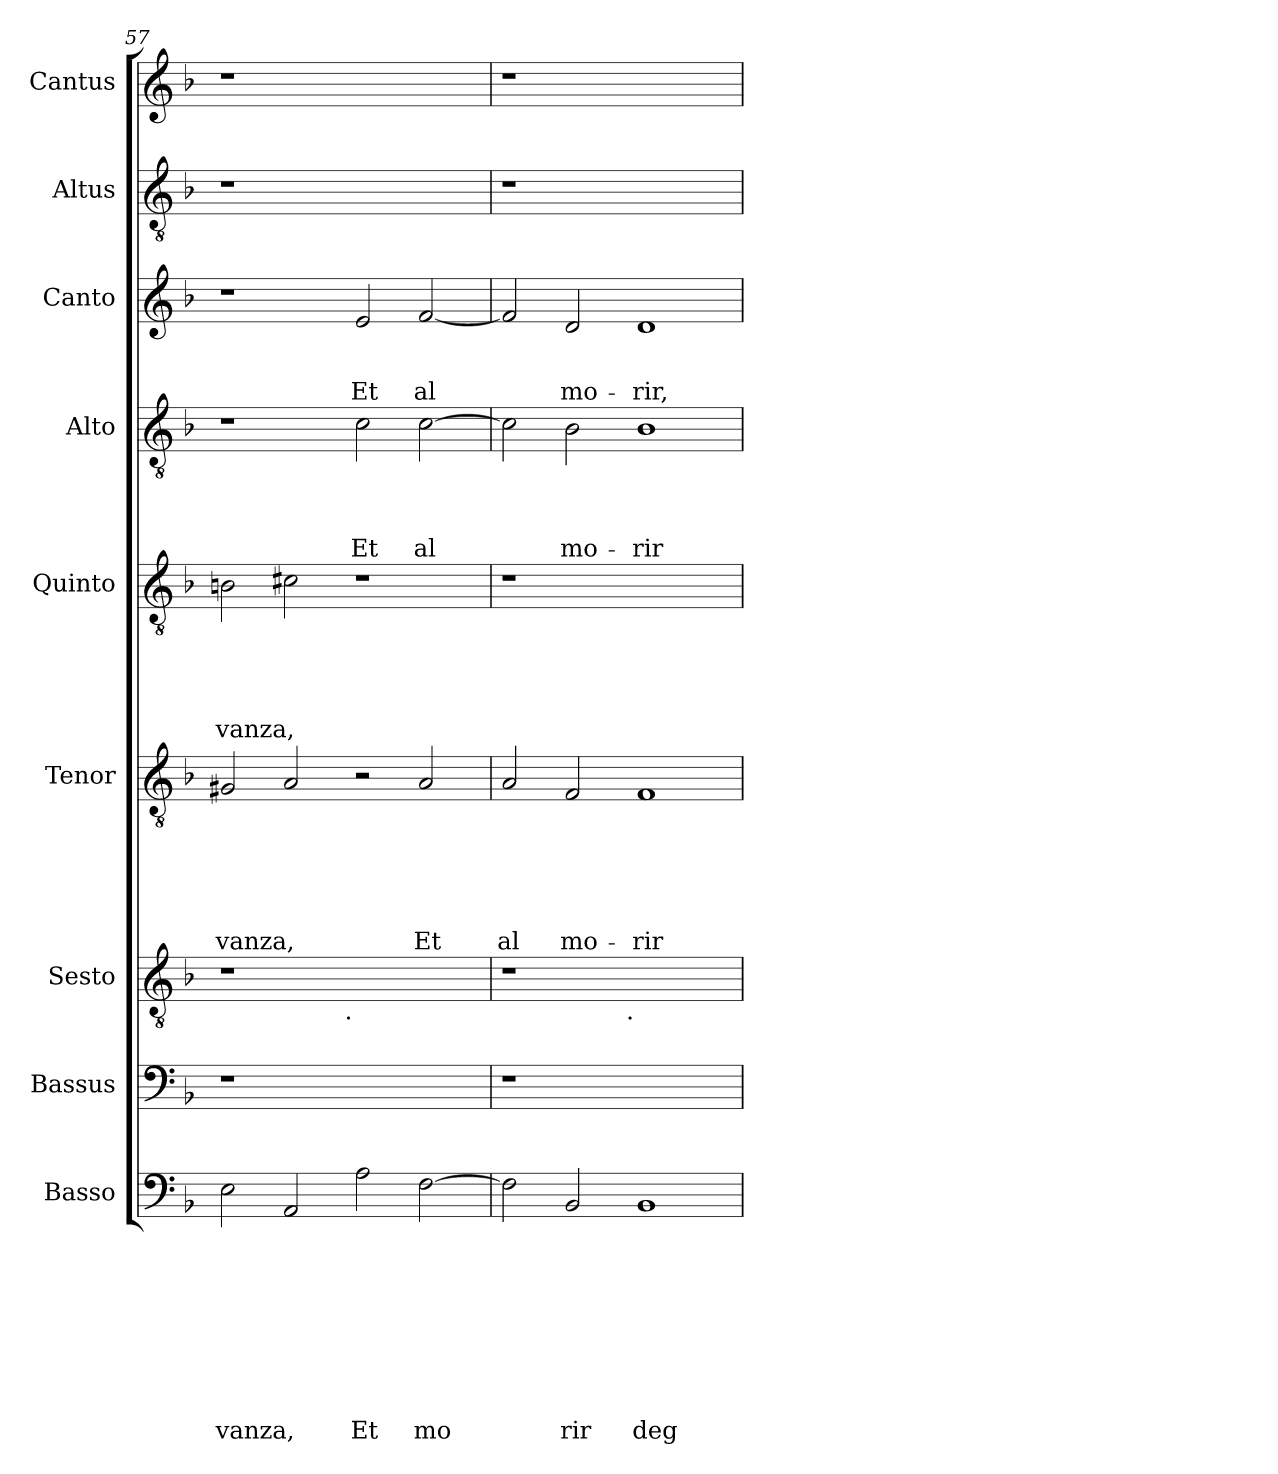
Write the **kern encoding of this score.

**kern	**text	**text	**text	**text	**text	**text	**text	**text	**text	**kern	**kern	**kern	**text	**text	**text	**text	**text	**text	**kern	**text	**text	**text	**text	**text	**kern	**text	**text	**text	**text	**kern	**text	**text	**text	**kern	**kern
*part9	*part9	*part9	*part9	*part9	*part9	*part9	*part9	*part9	*part9	*part8	*part7	*part6	*part6	*part6	*part6	*part6	*part6	*part6	*part5	*part5	*part5	*part5	*part5	*part5	*part4	*part4	*part4	*part4	*part4	*part3	*part3	*part3	*part3	*part2	*part1
*staff9	*staff9	*staff9	*staff9	*staff9	*staff9	*staff9	*staff9	*staff9	*staff9	*staff8	*staff7	*staff6	*staff6	*staff6	*staff6	*staff6	*staff6	*staff6	*staff5	*staff5	*staff5	*staff5	*staff5	*staff5	*staff4	*staff4	*staff4	*staff4	*staff4	*staff3	*staff3	*staff3	*staff3	*staff2	*staff1
*I"Basso	*	*	*	*	*	*	*	*	*	*I"Bassus	*I"Sesto	*I"Tenor	*	*	*	*	*	*	*I"Quinto	*	*	*	*	*	*I"Alto	*	*	*	*	*I"Canto	*	*	*	*I"Altus	*I"Cantus
*	*	*	*	*	*	*	*	*	*	*	*I'Sesto	*I'Tenor	*	*	*	*	*	*	*I'Quinto	*	*	*	*	*	*I'Alto	*	*	*	*	*I'Canto	*	*	*	*I'Altus	*I'Cantus
*clefF4	*	*	*	*	*	*	*	*	*	*clefF4	*clefGv2	*clefGv2	*	*	*	*	*	*	*clefGv2	*	*	*	*	*	*clefGv2	*	*	*	*	*clefG2	*	*	*	*clefGv2	*clefG2
*k[b-]	*	*	*	*	*	*	*	*	*	*k[b-]	*k[b-]	*k[b-]	*	*	*	*	*	*	*k[b-]	*	*	*	*	*	*k[b-]	*	*	*	*	*k[b-]	*	*	*	*k[b-]	*k[b-]
*F:	*	*	*	*	*	*	*	*	*	*F:	*F:	*F:	*	*	*	*	*	*	*F:	*	*	*	*	*	*F:	*	*	*	*	*F:	*	*	*	*F:	*F:
=57	=57	=57	=57	=57	=57	=57	=57	=57	=57	=57	=57	=57	=57	=57	=57	=57	=57	=57	=57	=57	=57	=57	=57	=57	=57	=57	=57	=57	=57	=57	=57	=57	=57	=57	=57
!	!	!	!	!	!	!	!	!	!LO:LY:b	!	!	!	!	!	!	!	!	!LO:LY:b	!	!	!	!	!	!LO:LY:b	!	!	!	!	!	!	!	!	!	!	!
*	*	*	*	*	*	*	*	*	*	*	*^	*	*	*	*	*	*	*	*	*	*	*	*	*	*	*	*	*	*	*	*	*	*	*	*
2E\	.	.	.	.	.	.	.	.	vanza,	1r	1r	2ryy	2G#X/	.	.	.	.	.	-vanza,	2Bn\	.	.	.	.	vanza,	1r	.	.	.	.	1r	.	.	.	1r	1r
2AA/	.	.	.	.	.	.	.	.	.	.	.	4...ryy	2A/	.	.	.	.	.	.	2c#X\	.	.	.	.	.	.	.	.	.	.	.	.	.	.	.	.
!	!	!	!	!	!	!	!	!	!	!	!	!LO:TX:b:t=.	!	!	!	!	!	!	!	!	!	!	!	!	!	!	!	!	!	!	!	!	!	!	!	!
.	.	.	.	.	.	.	.	.	.	.	.	1ryy	.	.	.	.	.	.	.	.	.	.	.	.	.	.	.	.	.	.	.	.	.	.	.	.
!	!	!	!	!	!	!	!	!	!LO:LY:b	!	!	!	!	!	!	!	!	!	!	!	!	!	!	!	!	!	!	!	!	!LO:LY:b	!	!	!	!LO:LY:b	!	!
2A\	.	.	.	.	.	.	.	.	Et	1ryy	1ryy	.	2r	.	.	.	.	.	.	1r	.	.	.	.	.	2c\	.	.	.	Et	2e/	.	.	Et	1ryy	1ryy
!	!	!	!	!	!	!	!	!	!LO:LY:b	!	!	!	!	!	!	!	!	!	!LO:LY:b	!	!	!	!	!	!	!	!	!	!	!LO:LY:b	!	!	!	!LO:LY:b	!	!
[>2F\	.	.	.	.	.	.	.	.	mo	.	.	.	2A/	.	.	.	.	.	Et	.	.	.	.	.	.	[>2c\	.	.	.	al	[<2f/	.	.	al	.	.
.	.	.	.	.	.	.	.	.	.	.	.	32ryy	.	.	.	.	.	.	.	.	.	.	.	.	.	.	.	.	.	.	.	.	.	.	.	.
=58	=58	=58	=58	=58	=58	=58	=58	=58	=58	=58	=58	=58	=58	=58	=58	=58	=58	=58	=58	=58	=58	=58	=58	=58	=58	=58	=58	=58	=58	=58	=58	=58	=58	=58	=58	=58
!	!	!	!	!	!	!	!	!	!	!	!	!	!	!	!	!	!	!	!LO:LY:b	!	!	!	!	!	!	!	!	!	!	!	!	!	!	!	!	!
2F\]	.	.	.	.	.	.	.	.	.	1r	1r	2ryy	2A/	.	.	.	.	.	al	1r	.	.	.	.	.	2c\]	.	.	.	.	2f/]	.	.	.	1r	1r
!	!	!	!	!	!	!	!	!	!LO:LY:b	!	!	!	!	!	!	!	!	!	!LO:LY:b	!	!	!	!	!	!	!	!	!	!	!LO:LY:b	!	!	!	!LO:LY:b	!	!
2BB-/	.	.	.	.	.	.	.	.	rir	.	.	4...ryy	2F/	.	.	.	.	.	mo-	.	.	.	.	.	.	2B-\	.	.	.	mo-	2d/	.	.	mo-	.	.
!	!	!	!	!	!	!	!	!	!	!	!	!LO:TX:b:t=.	!	!	!	!	!	!	!	!	!	!	!	!	!	!	!	!	!	!	!	!	!	!	!	!
.	.	.	.	.	.	.	.	.	.	.	.	1ryy	.	.	.	.	.	.	.	.	.	.	.	.	.	.	.	.	.	.	.	.	.	.	.	.
!	!	!	!	!	!	!	!	!	!LO:LY:b	!	!	!	!	!	!	!	!	!	!LO:LY:b	!	!	!	!	!	!	!	!	!	!	!LO:LY:b	!	!	!	!LO:LY:b	!	!
1BB-	.	.	.	.	.	.	.	.	deg	1ryy	1ryy	.	1F	.	.	.	.	.	-rir	1ryy	.	.	.	.	.	1B-	.	.	.	-rir	1d	.	.	-rir,	1ryy	1ryy
.	.	.	.	.	.	.	.	.	.	.	.	32ryy	.	.	.	.	.	.	.	.	.	.	.	.	.	.	.	.	.	.	.	.	.	.	.	.
*	*	*	*	*	*	*	*	*	*	*	*v	*v	*	*	*	*	*	*	*	*	*	*	*	*	*	*	*	*	*	*	*	*	*	*	*	*
=	=	=	=	=	=	=	=	=	=	=	=	=	=	=	=	=	=	=	=	=	=	=	=	=	=	=	=	=	=	=	=	=	=	=	=
*-	*-	*-	*-	*-	*-	*-	*-	*-	*-	*-	*-	*-	*-	*-	*-	*-	*-	*-	*-	*-	*-	*-	*-	*-	*-	*-	*-	*-	*-	*-	*-	*-	*-	*-	*-
